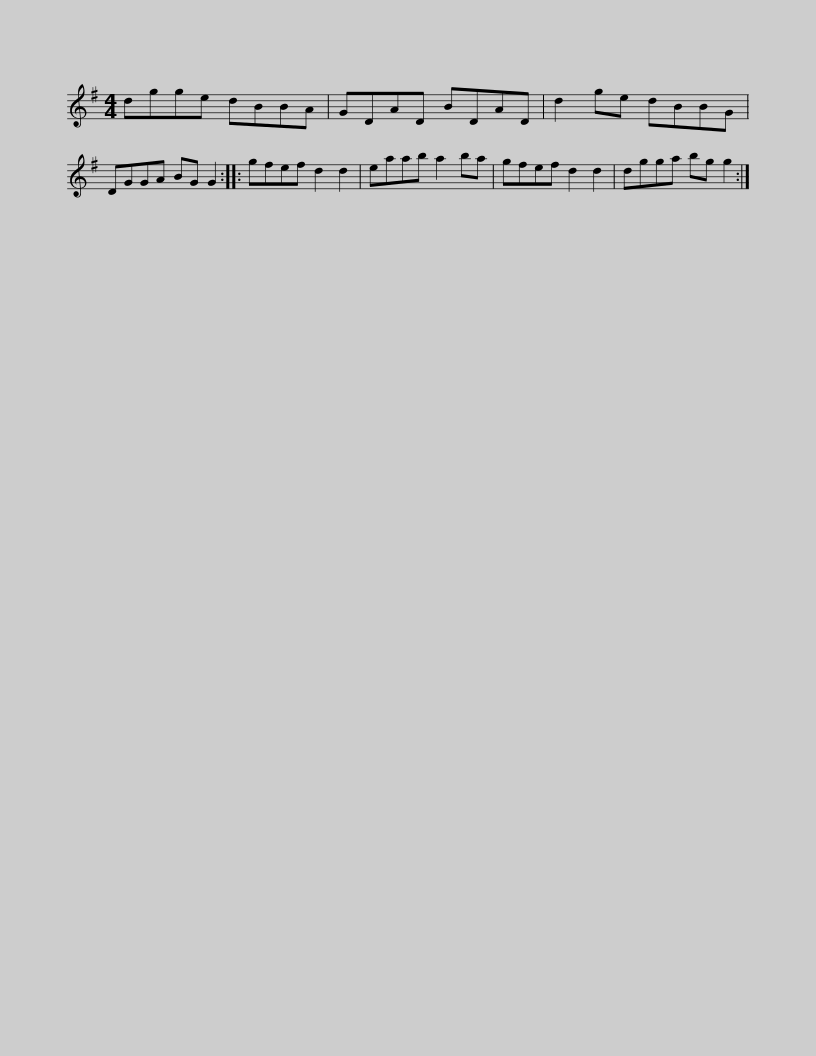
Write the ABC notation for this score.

X:1
L:1/8
M:4/4
I:linebreak $
K:G
V:1 treble
V:1
 dgge dBBA | GDAD BDAD | d2 ge dBBG | DGGA BG G2 :: gfef d2 d2 |$ %5
 eaab a2 ba | gfef d2 d2 | dgga bg g2 :| %8
